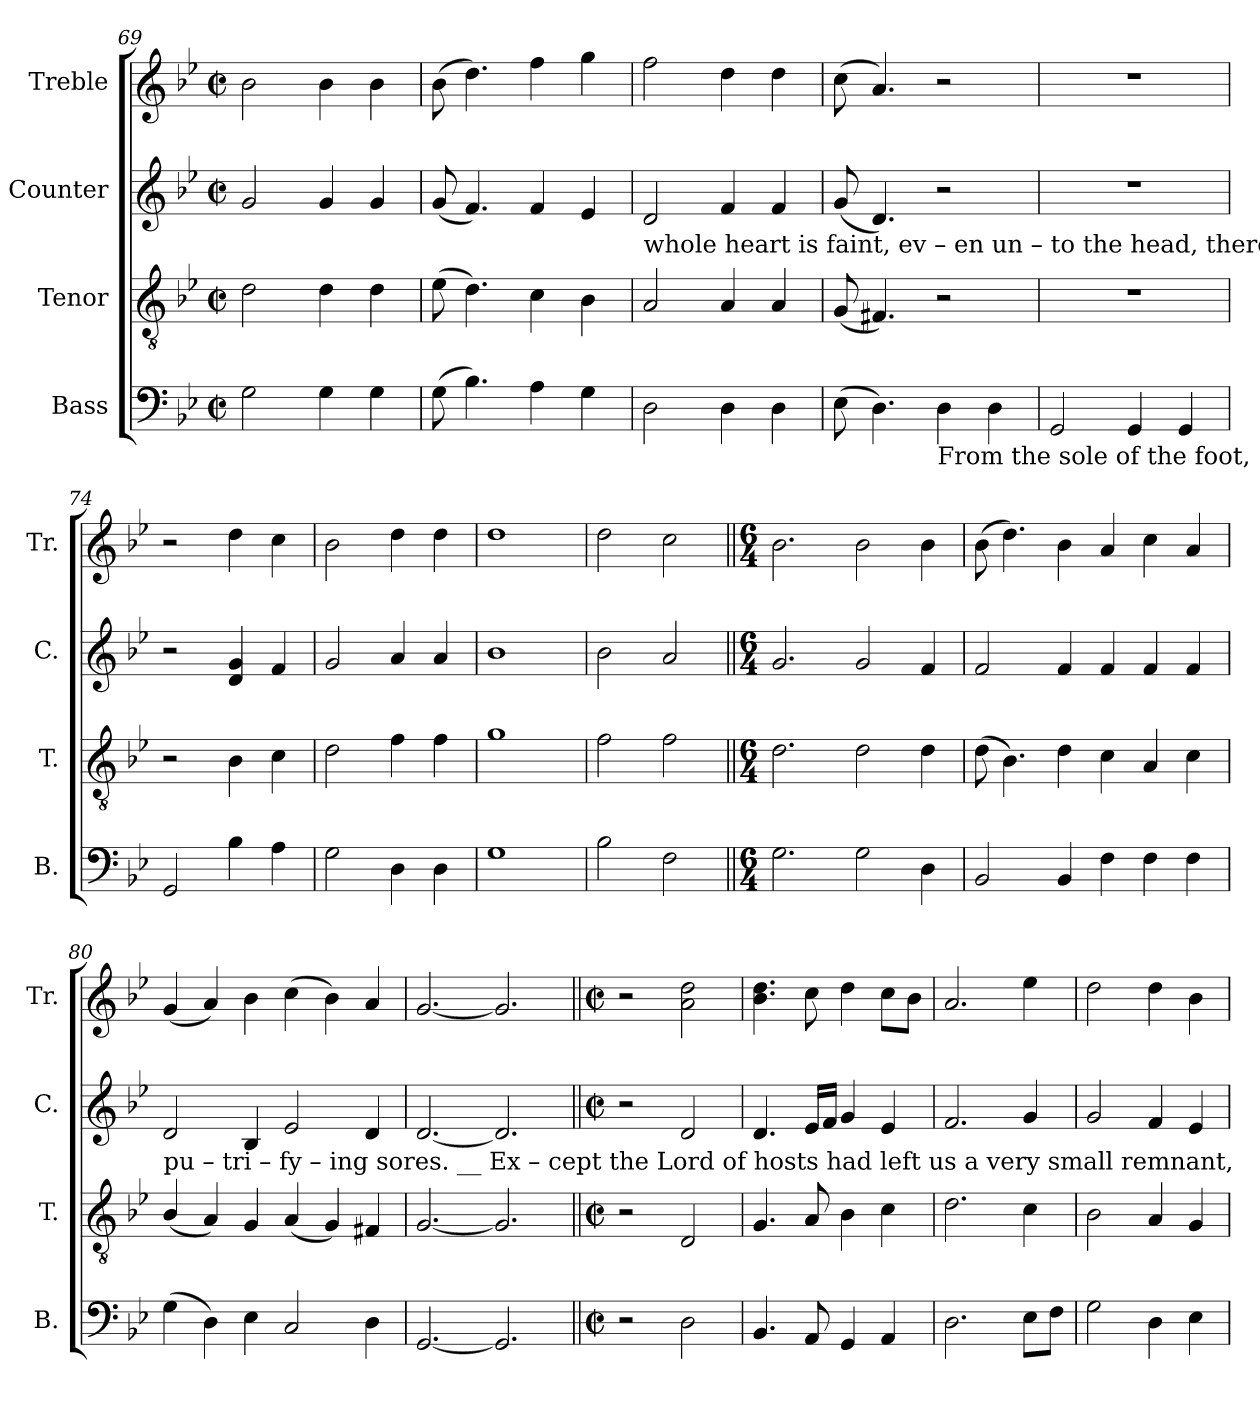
**kern	**kern	**kern	**kern
*part4	*part3	*part2	*part1
*staff4	*staff3	*staff2	*staff1
*I"Bass	*I"Tenor	*I"Counter	*I"Treble
*I'B.	*I'T.	*I'C.	*I'Tr.
*clefF4	*clefGv2	*clefG2	*clefG2
*k[b-e-]	*k[b-e-]	*k[b-e-]	*k[b-e-]
*M2/2	*M2/2	*M2/2	*M2/2
*met(c|)	*met(c|)	*met(c|)	*met(c|)
=69	=69	=69	=69
2G\	2d\	2g/	2b-\
4G\	4d\	4g/	4b-\
4G\	4d\	4g/	4b-\
=70	=70	=70	=70
(8G\	(8e-\	(8g/	(8b-\
4.B-\)	4.d\)	4.f/)	4.dd\)
4A\	4c\	4f/	4ff\
4G\	4B-\	4e-/	4gg\
!!LO:LB:g=z
=71	=71	=71	=71
!	!	!LO:TX:b:t=whole heart is faint,                                                       ev – en   un – to  the head,   there is      no soundness, but wounds,bruises, and	!
2D\	2A/	2d/	2ff\
4D\	4A/	4f/	4dd\
4D\	4A/	4f/	4dd\
=72	=72	=72	=72
(8E-\	(8G/	(8g/	(8cc\
4.D\)	4.F#X/)	4.d/)	4.a/)
!LO:TX:b:t=From the sole   of the  foot,	!	!	!
4D\	2r	2r	2r
4D\	.	.	.
=73	=73	=73	=73
2GG/	1r	1r	1r
4GG/	.	.	.
4GG/	.	.	.
=74	=74	=74	=74
2GG/	2r	2r	2r
4B-\	4B-\	4d/ 4g/	4dd\
4A\	4c\	4f/	4cc\
=75	=75	=75	=75
2G\	2d\	2g/	2b-\
4D\	4f\	4a/	4dd\
4D\	4f\	4a/	4dd\
=76	=76	=76	=76
1G	1g	1b-	1dd
=77	=77	=77	=77
2B-\	2f\	2b-\	2dd\
2F\	2f\	2a/	2cc\
=78||	=78||	=78||	=78||
*M6/4	*M6/4	*M6/4	*M6/4
2.G\	2.d\	2.g/	2.b-\
2G\	2d\	2g/	2b-\
4D\	4d\	4f/	4b-\
=79	=79	=79	=79
2BB-/	(8d\	2f/	(8b-\
.	4.B-\)	.	4.dd\)
4BB-/	4d\	4f/	4b-\
4F\	4c\	4f/	4a/
4F\	4A/	4f/	4cc\
4F\	4c\	4f/	4a/
!!LO:LB:g=z
=80	=80	=80	=80
!	!	!LO:TX:b:t=pu   –   tri – fy    –     ing   sores. __                      Ex – cept    the    Lord  of      hosts     had      left    us    a      very small    remnant,	!
(4G\	(4B-/	2d/	(4g/
4D\)	4A/)	.	4a/)
4E-\	4G/	4B-/	4b-\
2C/	(4A/	2e-/	(4cc\
.	4G/)	.	4b-\)
4D\	4F#X/	4d/	4a/
=81	=81	=81	=81
[2.GG/	[2.G/	[2.d/	[2.g/
2.GG/]	2.G/]	2.d/]	2.g/]
=82||	=82||	=82||	=82||
*M2/2	*M2/2	*M2/2	*M2/2
*met(c|)	*met(c|)	*met(c|)	*met(c|)
2r	2r	2r	2r
2D\	2D/	2d/	2a\ 2dd\
=83	=83	=83	=83
4.BB-/	4.G/	4.d/	4.b-\ 4.dd\
8AA/	8A/	16e-/LL	8cc\
.	.	16f/JJ	.
4GG/	4B-\	4g/	4dd\
4AA/	4c\	4e-/	8cc\L
.	.	.	8b-\J
=84	=84	=84	=84
2.D\	2.d\	2.f/	2.a/
8E-\L	4c\	4g/	4ee-\
8F\J	.	.	.
=85	=85	=85	=85
2G\	2B-\	2g/	2dd\
4D\	4A/	4f/	4dd\
4E-\	4G/	4e-/	4b-\
=	=	=	=
*-	*-	*-	*-
